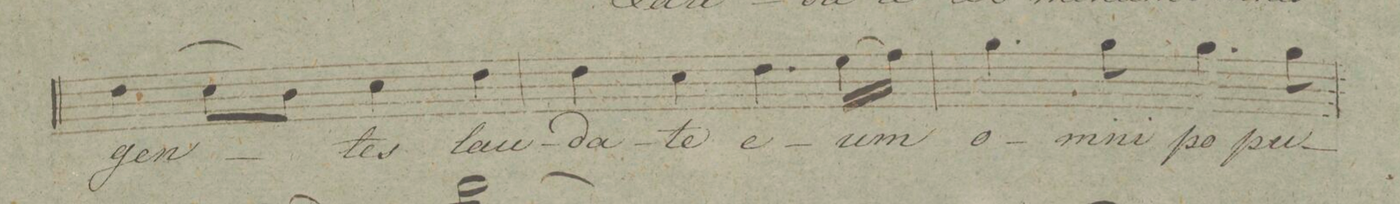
**kern	**text	**dynam
*I"Baſso.	*	*
*clefF4	*	*
*k[b-]	*	*
*met(c|)	*	*
*M2/2	*	*
(4F\	gen-	.
8E\L	.	.
8D\J)	.	.
4E\	-tes	.
4F\	lau-	.
=20	=20	=20
4F\	-da-	.
4E\	-te	.
4.F\	e-	.
(16G\LL	-um	.
16A\JJ)	.	.
=21	=21	=21
4.B-\	o-	.
8B-\	-mni	.
4.B-\	po-	.
8B-\	-pu-	.
=22	=22	=22
*-	*-	*-
